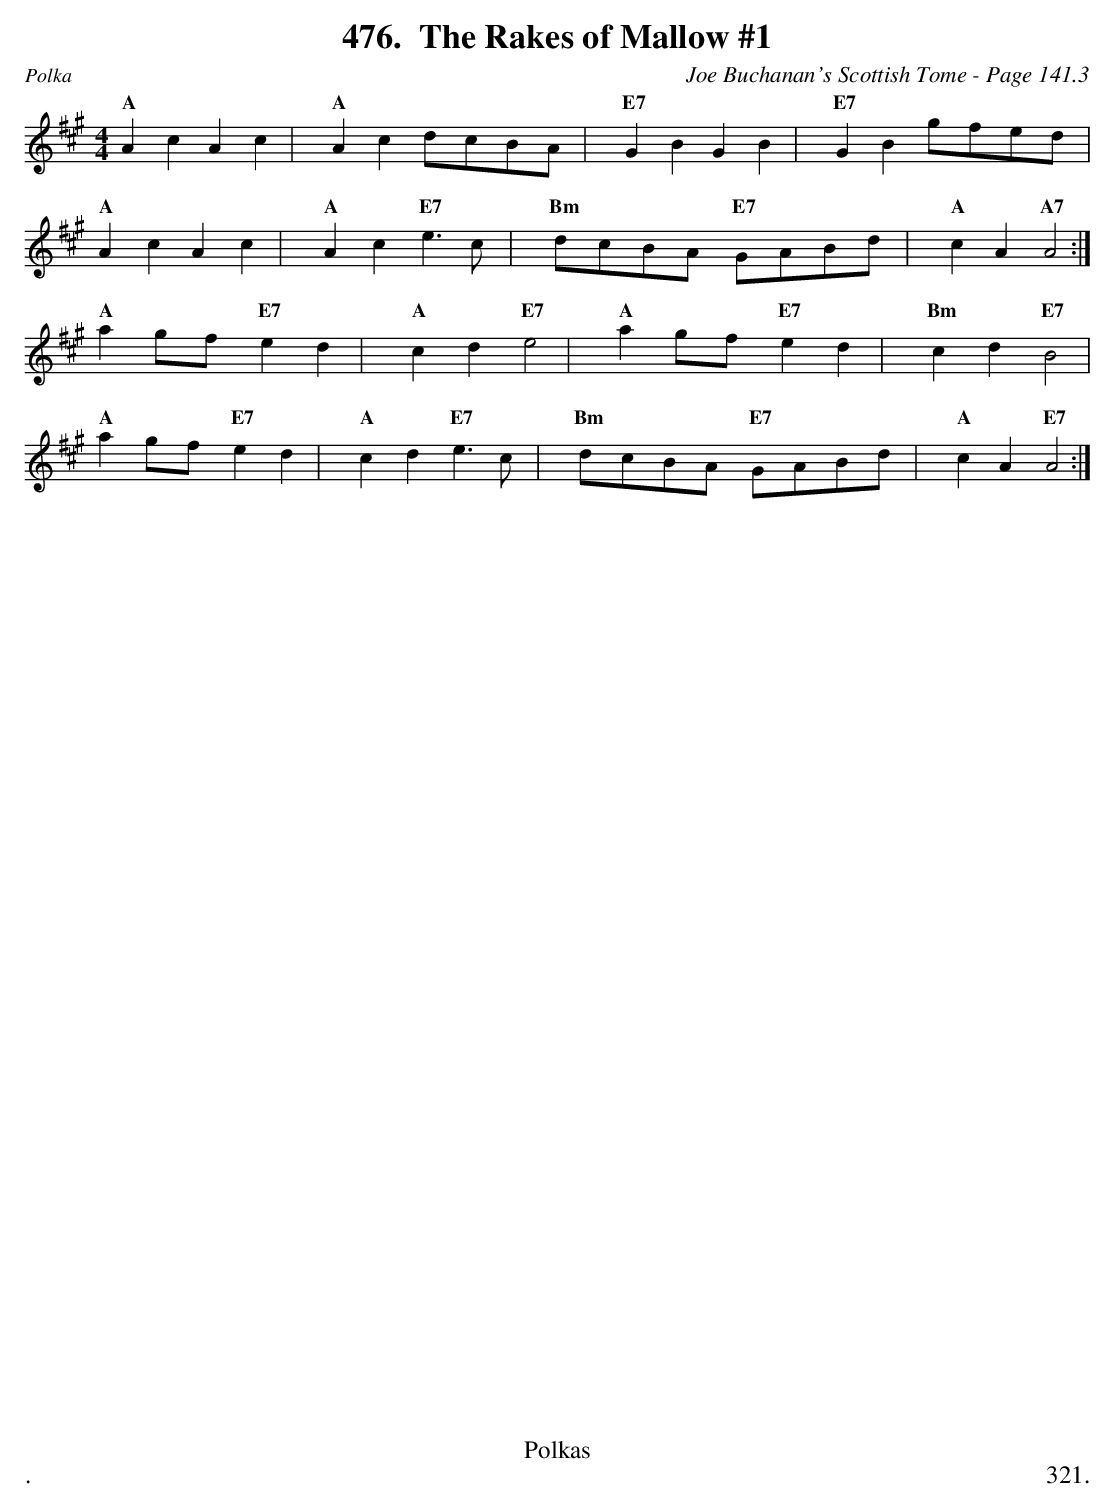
X:1
T:Rakes of Mallow #1, The
C:Joe Buchanan's Scottish Tome - Page 141.3
L:1/8
M:4/4
K:Amaj
"A"A2 c2 A2 c2 | "A"A2 c2 dcBA | "E7"G2 B2 G2 B2 | "E7"G2 B2 gfed |
"A"A2 c2 A2 c2 | "A"A2 c2 "E7"e3 c | "Bm"dcBA "E7"GABd | "A"c2 A2 "A7"A4 :|
"A"a2 gf "E7"e2 d2 | "A"c2 d2 "E7"e4 | "A"a2 gf "E7"e2 d2 | "Bm"c2 d2 "E7"B4 |
"A"a2 gf "E7"e2 d2 | "A"c2 d2 "E7"e3 c | "Bm"dcBA "E7"GABd | "A"c2 A2 "E7"A4 :|
